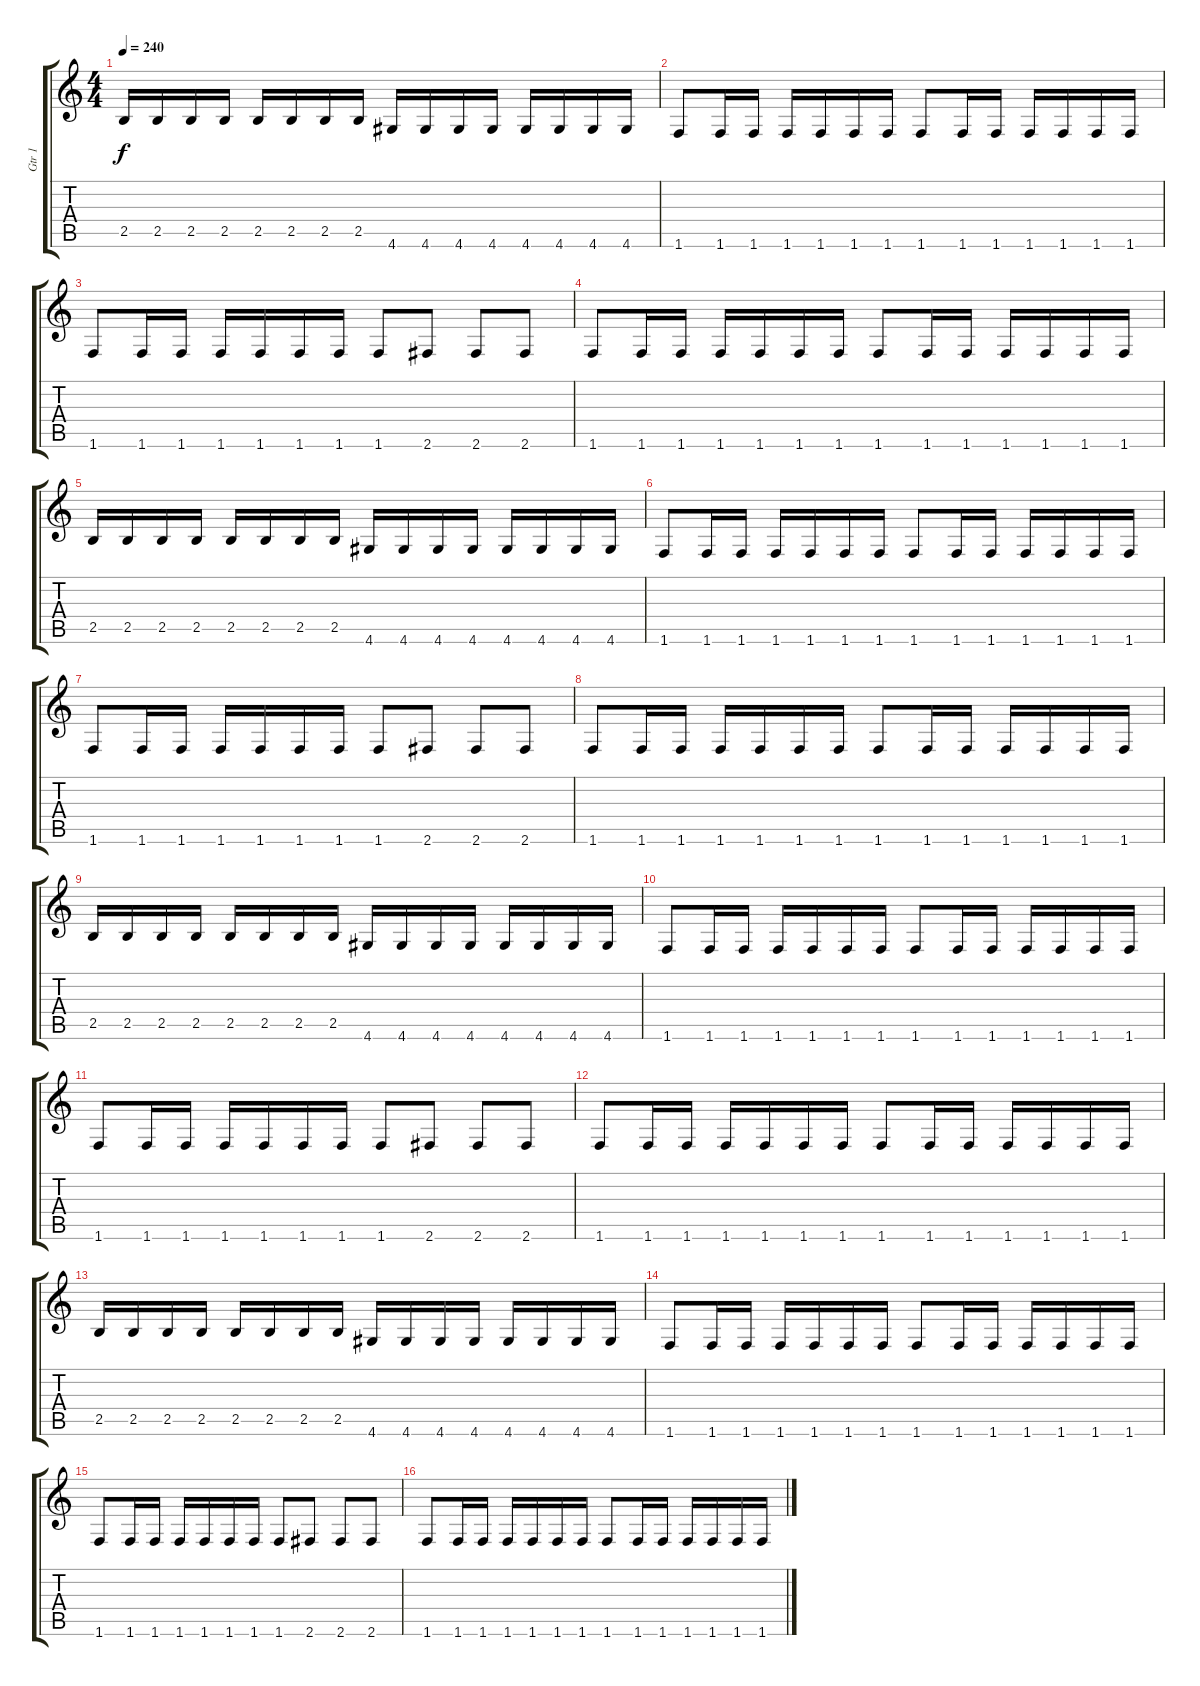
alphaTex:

\track ("Gtr 1" "Gtr 1") {instrument distortionguitar}
\staff {score tabs}
\tuning (E4 B3 G3 D3 A2 E2) {hide}
\ts (4 4)
\tempo 240
\clef g2
\ks c
2.5.16{dy f} 2.5.16 2.5.16 2.5.16 2.5.16 2.5.16 2.5.16 2.5.16 4.6.16 4.6.16 4.6.16 4.6.16 4.6.16 4.6.16 4.6.16 4.6.16 |
1.6.8 1.6.16 1.6.16 1.6.16 1.6.16 1.6.16 1.6.16 1.6.8 1.6.16 1.6.16 1.6.16 1.6.16 1.6.16 1.6.16 |
1.6.8 1.6.16 1.6.16 1.6.16 1.6.16 1.6.16 1.6.16 1.6.8 2.6.8 2.6.8 2.6.8 |
1.6.8 1.6.16 1.6.16 1.6.16 1.6.16 1.6.16 1.6.16 1.6.8 1.6.16 1.6.16 1.6.16 1.6.16 1.6.16 1.6.16 |
2.5.16 2.5.16 2.5.16 2.5.16 2.5.16 2.5.16 2.5.16 2.5.16 4.6.16 4.6.16 4.6.16 4.6.16 4.6.16 4.6.16 4.6.16 4.6.16 |
1.6.8 1.6.16 1.6.16 1.6.16 1.6.16 1.6.16 1.6.16 1.6.8 1.6.16 1.6.16 1.6.16 1.6.16 1.6.16 1.6.16 |
1.6.8 1.6.16 1.6.16 1.6.16 1.6.16 1.6.16 1.6.16 1.6.8 2.6.8 2.6.8 2.6.8 |
1.6.8 1.6.16 1.6.16 1.6.16 1.6.16 1.6.16 1.6.16 1.6.8 1.6.16 1.6.16 1.6.16 1.6.16 1.6.16 1.6.16 |
2.5.16 2.5.16 2.5.16 2.5.16 2.5.16 2.5.16 2.5.16 2.5.16 4.6.16 4.6.16 4.6.16 4.6.16 4.6.16 4.6.16 4.6.16 4.6.16 |
1.6.8 1.6.16 1.6.16 1.6.16 1.6.16 1.6.16 1.6.16 1.6.8 1.6.16 1.6.16 1.6.16 1.6.16 1.6.16 1.6.16 |
1.6.8 1.6.16 1.6.16 1.6.16 1.6.16 1.6.16 1.6.16 1.6.8 2.6.8 2.6.8 2.6.8 |
1.6.8 1.6.16 1.6.16 1.6.16 1.6.16 1.6.16 1.6.16 1.6.8 1.6.16 1.6.16 1.6.16 1.6.16 1.6.16 1.6.16 |
2.5.16 2.5.16 2.5.16 2.5.16 2.5.16 2.5.16 2.5.16 2.5.16 4.6.16 4.6.16 4.6.16 4.6.16 4.6.16 4.6.16 4.6.16 4.6.16 |
1.6.8 1.6.16 1.6.16 1.6.16 1.6.16 1.6.16 1.6.16 1.6.8 1.6.16 1.6.16 1.6.16 1.6.16 1.6.16 1.6.16 |
1.6.8 1.6.16 1.6.16 1.6.16 1.6.16 1.6.16 1.6.16 1.6.8 2.6.8 2.6.8 2.6.8 |
1.6.8 1.6.16 1.6.16 1.6.16 1.6.16 1.6.16 1.6.16 1.6.8 1.6.16 1.6.16 1.6.16 1.6.16 1.6.16 1.6.16
